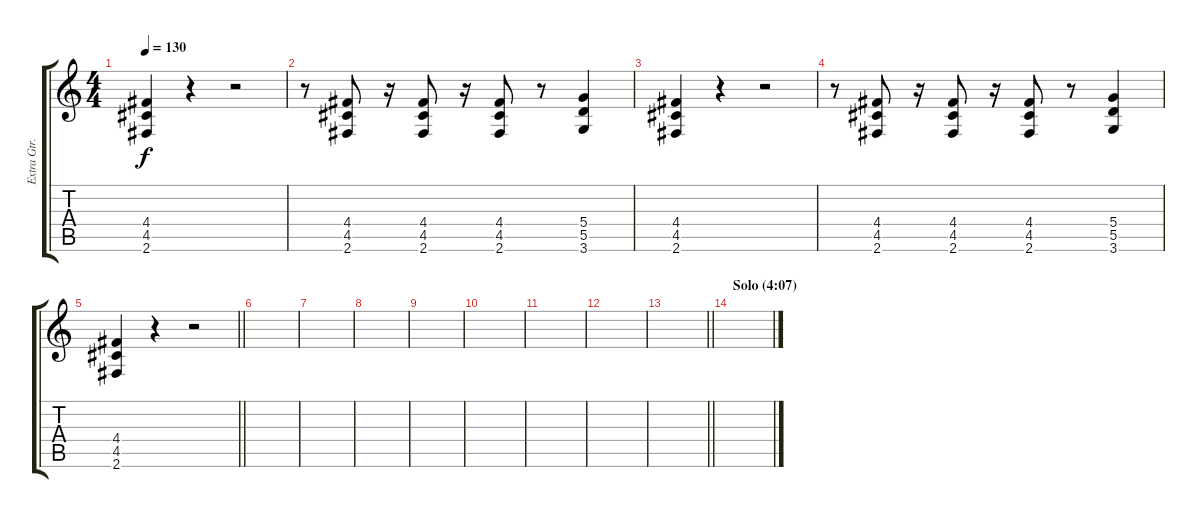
\track ("Extra Gtr." "Extra Gtr.") {instrument distortionguitar}
\staff {score tabs}
\tuning (E4 B3 G3 D3 A2 E2) {hide}
\ts (4 4)
\tempo 130
\clef g2
\ks c
(4.4 4.5 2.6).4{dy f} r.4 r.2 |
r.8 (4.4 4.5 2.6).8 r.16 (4.4 4.5 2.6).8 r.16 (4.4 4.5 2.6).8 r.8 (5.4 5.5 3.6).4 |
(4.4 4.5 2.6).4 r.4 r.2 |
r.8 (4.4 4.5 2.6).8 r.16 (4.4 4.5 2.6).8 r.16 (4.4 4.5 2.6).8 r.8 (5.4 5.5 3.6).4 |
\barLineRight lightlight
(4.4 4.5 2.6).4 r.4 r.2 |
\section ("" "")
|
|
|
|
|
|
|
\barLineRight lightlight
|
\section ("" "Solo (4:07)")
